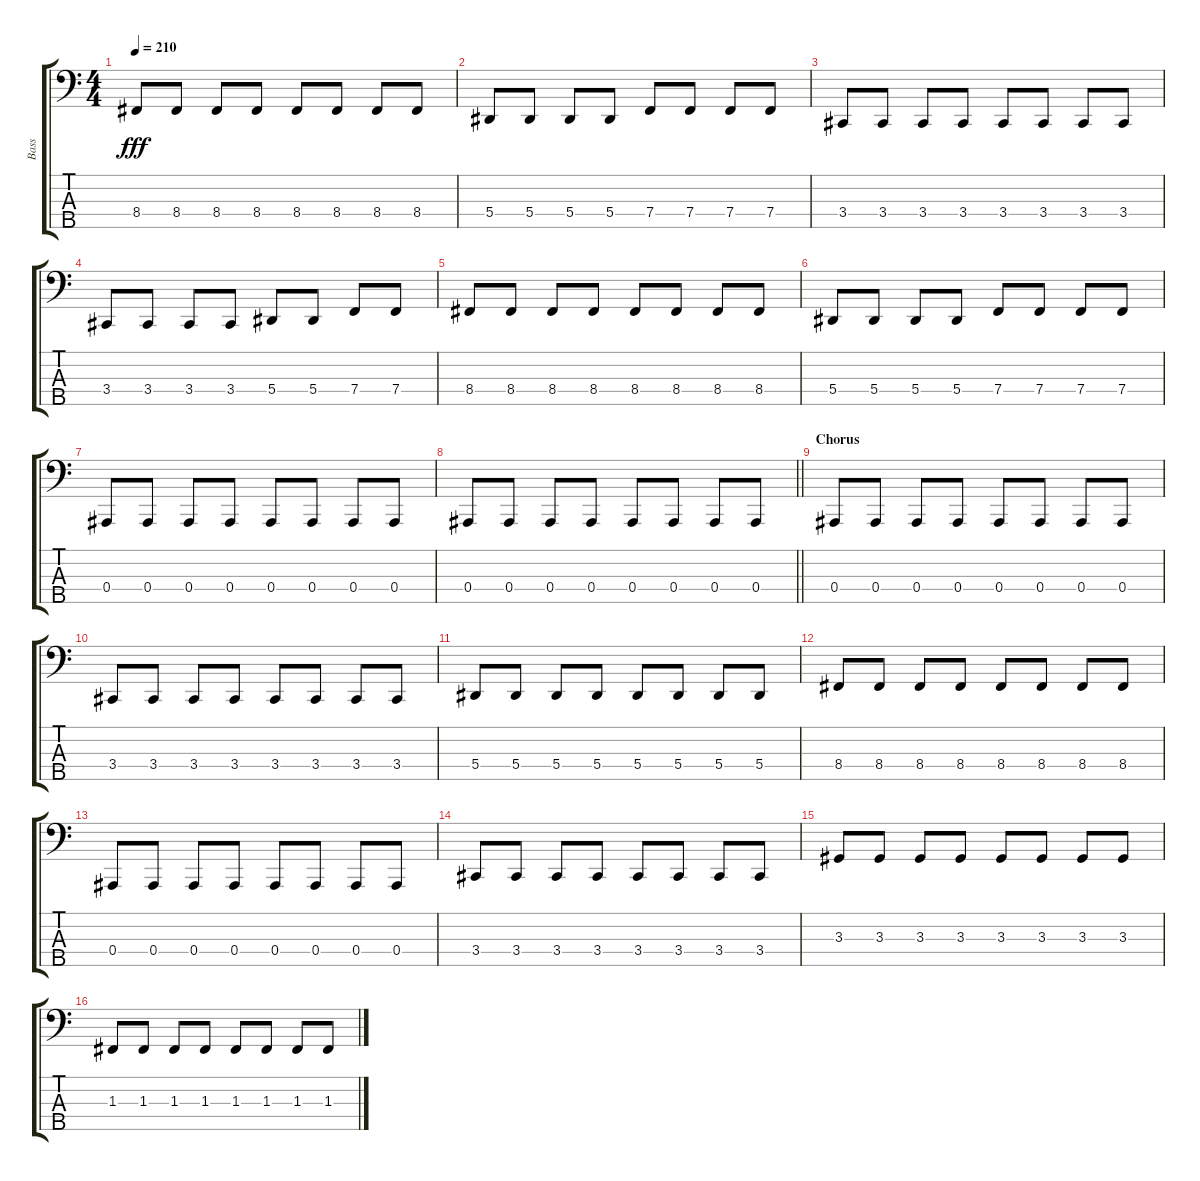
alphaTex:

\track ("Bass" "Bass") {instrument electricbasspick}
\staff {score tabs}
\tuning (Eb2 Bb1 F1 Bb0 F0) {hide}
\ts (4 4)
\tempo 210
\clef f4
\ks c
8.4.8{dy fff} 8.4.8 8.4.8 8.4.8 8.4.8 8.4.8 8.4.8 8.4.8 |
5.4.8 5.4.8 5.4.8 5.4.8 7.4.8 7.4.8 7.4.8 7.4.8 |
3.4.8 3.4.8 3.4.8 3.4.8 3.4.8 3.4.8 3.4.8 3.4.8 |
3.4.8 3.4.8 3.4.8 3.4.8 5.4.8 5.4.8 7.4.8 7.4.8 |
8.4.8 8.4.8 8.4.8 8.4.8 8.4.8 8.4.8 8.4.8 8.4.8 |
5.4.8 5.4.8 5.4.8 5.4.8 7.4.8 7.4.8 7.4.8 7.4.8 |
0.4.8 0.4.8 0.4.8 0.4.8 0.4.8 0.4.8 0.4.8 0.4.8 |
\barLineRight lightlight
0.4.8 0.4.8 0.4.8 0.4.8 0.4.8 0.4.8 0.4.8 0.4.8 |
\section ("" "Chorus")
0.4.8 0.4.8 0.4.8 0.4.8 0.4.8 0.4.8 0.4.8 0.4.8 |
3.4.8 3.4.8 3.4.8 3.4.8 3.4.8 3.4.8 3.4.8 3.4.8 |
5.4.8 5.4.8 5.4.8 5.4.8 5.4.8 5.4.8 5.4.8 5.4.8 |
8.4.8 8.4.8 8.4.8 8.4.8 8.4.8 8.4.8 8.4.8 8.4.8 |
0.4.8 0.4.8 0.4.8 0.4.8 0.4.8 0.4.8 0.4.8 0.4.8 |
3.4.8 3.4.8 3.4.8 3.4.8 3.4.8 3.4.8 3.4.8 3.4.8 |
3.3.8 3.3.8 3.3.8 3.3.8 3.3.8 3.3.8 3.3.8 3.3.8 |
1.3.8 1.3.8 1.3.8 1.3.8 1.3.8 1.3.8 1.3.8 1.3.8
